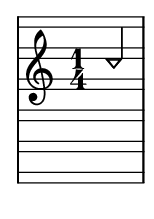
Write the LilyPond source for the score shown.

\version "2.14.0"

\header {
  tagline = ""
}

\paper {
  #(set-paper-size "a10")
}

%Customizing note head stencils based on pitch
%Defining stencils

upTriangle =
#(ly:make-stencil 
	(list 'embedded-ps
    "gsave
      currentpoint translate
      newpath
      -.1875 -.5 moveto
      .65625 .5 lineto
      1.5 -.5 lineto
      closepath
      fill
      grestore" )
    (cons -.1875 1.5)
    (cons -.5 .5)
)

downTriangle =
#(ly:make-stencil 
	(list 'embedded-ps
    "gsave
      currentpoint translate

      newpath
      .08 .34 moveto
      .65625 -.4 lineto
      1.2325 .34 lineto
      closepath
      0.12 setlinewidth
      stroke      

      newpath
      -.0775 .43 moveto
      .65625 -.43 lineto
      1.39 .43 lineto
      closepath
      0.1 setlinewidth
      stroke      
	  
	  newpath
      -.1675 .48 moveto
      .65625 -.48 lineto
      1.48 .48 lineto
      closepath
      0.04 setlinewidth
      stroke

      grestore" )
    (cons -.1875 1.5)
    (cons -.5 .5)
)

upTriLgr = 
#(ly:make-stencil 
	(list 'embedded-ps
    "gsave
      currentpoint translate
      newpath
      -.1875 -.5 moveto
      .65625 .5 lineto
      1.5 -.5 lineto
      closepath
      fill
	  newpath
	  -.5 0 moveto
	  1.8 0 lineto
      closepath
      .19 setlinewidth
      stroke  
      grestore" )
    (cons -.1875 1.5)
    (cons -.5 .5)
)

downTriLgr =
#(ly:make-stencil 
	(list 'embedded-ps
    "gsave
      currentpoint translate
      newpath
      .08 .34 moveto
      .65625 -.4 lineto
      1.2325 .34 lineto
      closepath
      0.12 setlinewidth
      stroke      
      newpath
      -.0775 .43 moveto
      .65625 -.43 lineto
      1.39 .43 lineto
      closepath
      0.1 setlinewidth
      stroke      
	  newpath
      -.1675 .48 moveto
      .65625 -.48 lineto
      1.48 .48 lineto
      closepath
      0.04 setlinewidth
      stroke
	  newpath
	  -.5 0 moveto
	  1.8 0 lineto
      closepath
      .19 setlinewidth
      stroke  
      grestore" )
    (cons -.1875 1.5)
    (cons -.5 .5)
)

%Based on the pitch's semitone, which note head
#(define (semitone-to-stencil semitone)
         (let ((s (modulo semitone 12)))
         	(case s
		((11) upTriLgr)
		((0) downTriLgr)
		(else (if (= (remainder semitone 2) 0) downTriangle upTriangle))
	))
)

%Get the pitch from the grob, convert to semitone, and send it on
#(define (stencil-notehead grob)
   (semitone-to-stencil 
	 (ly:pitch-semitones (ly:event-property (event-cause grob) 'pitch))))


%Begin stem attachment adjustment code
%Assign stem attachment values to variables

upTriUpStem 	= #'(1 . -1)
upTridownStem 	= #'(1 . .9)
downTriUpStem	= #'(1 . .9)
downTriDownStem	= #'(1 . -1)

%Based on the pitch, is the stem up or down, 
%Then based on pitch is the note head an up or down triangle

#(define (pitch-to-stem pitch stemdir)
	(if (= (modulo (ly:pitch-semitones pitch) 2) 1) 
		(if (= UP stemdir) upTriUpStem upTridownStem)		
		(if (= DOWN stemdir) downTriDownStem downTriUpStem)
	)
)

%Get the stem from notehead grob
#(define (notehead-get-notecolumn nhgrob)
   (ly:grob-parent nhgrob X))

#(define (notehead-get-stem nhgrob)
   (let ((notecolumn (notehead-get-notecolumn nhgrob)))
     (ly:grob-object notecolumn 'stem)))

%Get the pitch and stem direction from the grob and send it on
#(define (stem-adjuster nhgrob)
	(pitch-to-stem
	    (ly:event-property (event-cause nhgrob) 'pitch) 
		(ly:grob-property (notehead-get-stem nhgrob) 'direction) ))

%Begin double-stem for half note code
#(define (doubleStemmer grob)
   (if (= 1 (ly:grob-property grob 'duration-log))

		(ly:stencil-combine-at-edge
              (ly:stem::print grob)
              X
              (- (ly:grob-property grob 'direction))
              (ly:stem::print grob)
              -.42 0) ;; note: use .15 for other side

		(ly:stem::print grob)
	)
)

%End customization scripts


upTriangleEmpty =
#(ly:make-stencil 
	(list 'embedded-ps
    "gsave
      currentpoint translate
      newpath
      -.1875 -.5 moveto
      .65625 .5 lineto
      1.5 -.5 lineto
      closepath
      0.19 setlinewidth
      stroke
      grestore" )
    (cons -.1875 1.5)
    (cons -.5 .5)
)

upTriangleFull =
#(ly:make-stencil 
	(list 'embedded-ps
    "gsave
      currentpoint translate
      newpath
      -.1875 -.5 moveto
      .65625 .5 lineto
      1.5 -.5 lineto
      closepath
      fill
      grestore" )
    (cons -.1875 1.5)
    (cons -.5 .5)
)

downTriangleEmpty =
#(ly:make-stencil 
	(list 'embedded-ps
    "gsave
      currentpoint translate

      newpath
      .08 .34 moveto
      .65625 -.4 lineto
      1.2325 .34 lineto
      closepath
      0.12 setlinewidth
      stroke      

      newpath
      -.0775 .43 moveto
      .65625 -.43 lineto
      1.39 .43 lineto
      closepath
      0.1 setlinewidth
      stroke      
	  
	  newpath
      -.1675 .48 moveto
      .65625 -.48 lineto
      1.48 .48 lineto
      closepath
      0.04 setlinewidth
      stroke

      grestore" )
    (cons -.1875 1.5)
    (cons -.5 .5)
)

downTriangleFull =
#(ly:make-stencil 
	(list 'embedded-ps
    "gsave
      currentpoint translate

      newpath
      .08 .34 moveto
      .65625 -.4 lineto
      1.2325 .34 lineto
      closepath
      0.12 setlinewidth
      stroke      

      newpath
      -.0775 .43 moveto
      .65625 -.43 lineto
      1.39 .43 lineto
      closepath
      0.1 setlinewidth
      stroke      
	  
	  newpath
      -.1675 .48 moveto
      .65625 -.48 lineto
      1.48 .48 lineto
      closepath
      fill

      grestore" )
    (cons -.1875 1.5)
    (cons -.5 .5)
)

upTriLgr = 
#(ly:make-stencil 
	(list 'embedded-ps
    "gsave
      currentpoint translate
      newpath
      -.1875 -.5 moveto
      .65625 .5 lineto
      1.5 -.5 lineto
      closepath
      0.19 setlinewidth
      stroke
	  newpath
	  -.5 0 moveto
	  1.8 0 lineto
      closepath
      .19 setlinewidth
      stroke  
      grestore" )
    (cons -.1875 1.5)
    (cons -.5 .5)
)

downTriLgr =
#(ly:make-stencil 
	(list 'embedded-ps
    "gsave
      currentpoint translate
      newpath
      .08 .34 moveto
      .65625 -.4 lineto
      1.2325 .34 lineto
      closepath
      0.12 setlinewidth
      stroke      
      newpath
      -.0775 .43 moveto
      .65625 -.43 lineto
      1.39 .43 lineto
      closepath
      0.1 setlinewidth
      stroke      
	  newpath
      -.1675 .48 moveto
      .65625 -.48 lineto
      1.48 .48 lineto
      closepath
      0.04 setlinewidth
      stroke
	  newpath
	  -.5 0 moveto
	  1.8 0 lineto
      closepath
      .19 setlinewidth
      stroke  
      grestore" )
    (cons -.1875 1.5)
    (cons -.5 .5)
)

%Based on the pitch's semitone, which note head
#(define (semitone-to-stencil semitone)
         (let ((s (modulo semitone 12)))
         	(case s
		((11) upTriLgr)
		((0) downTriLgr)
                ((2 4) downTriangleEmpty)
                ((5 7 9) upTriangleEmpty)
                ((1 3) upTriangleFull)
                ((6 8 10) downTriangleFull)
	))
)

%Get the pitch from the grob, convert to semitone, and send it on
#(define (stencil-notehead grob)
   (semitone-to-stencil 
	 (ly:pitch-semitones (ly:event-property (event-cause grob) 'pitch))))


%Begin stem attachment adjustment code
%Assign stem attachment values to variables

upTriUpStem 	= #'(1 . -1)
upTridownStem 	= #'(1 . .9)
downTriUpStem	= #'(1 . .9)
downTriDownStem	= #'(1 . -1)

%Based on the pitch, is the stem up or down, 
%Then based on pitch is the note head an up or down triangle

#(define (pitch-to-stem pitch stemdir)
	(if (= (modulo (ly:pitch-semitones pitch) 2) 1) 
		(if (= UP stemdir) upTriUpStem upTridownStem)		
		(if (= DOWN stemdir) downTriDownStem downTriUpStem)
	)
)

%Get the stem from notehead grob
#(define (notehead-get-notecolumn nhgrob)
   (ly:grob-parent nhgrob X))

#(define (notehead-get-stem nhgrob)
   (let ((notecolumn (notehead-get-notecolumn nhgrob)))
     (ly:grob-object notecolumn 'stem)))

%Get the pitch and stem direction from the grob and send it on
#(define (stem-adjuster nhgrob)
	(pitch-to-stem
	    (ly:event-property (event-cause nhgrob) 'pitch) 
		(ly:grob-property (notehead-get-stem nhgrob) 'direction) ))

%Begin double-stem for half note code
#(define (doubleStemmer grob)
   (if (= 1 (ly:grob-property grob 'duration-log))

		(ly:stencil-combine-at-edge
              (ly:stem::print grob)
              X
              (- (ly:grob-property grob 'direction))
              (ly:stem::print grob)
              -.42 0) ;; note: use .15 for other side

		(ly:stem::print grob)
	)
)

%End customization scripts

down = {
      \override Stem #'direction = #DOWN     
}

up = {
      \override Stem #'direction = #UP
}

nl = {
      \once \override Score.RehearsalMark #'transparent = ##t
      \mark "C"
}

tn = {
  \override Staff.StaffSymbol #'line-positions = #'(10 8 4 2 -2 -4 -8 -10 -14 -16 -20 -22)
  \override NoteHead #'stem-attachment = #stem-adjuster
  \override NoteHead #'stencil = #stencil-notehead
  \override Stem #'stencil = #doubleStemmer
}

notes = \relative c {
      \time 1/4
      \autoBeamOff

      \up
      d''4
}

\new Staff \with {
  \remove "Accidental_engraver"
  \remove "Key_engraver" 
  staffLineLayoutFunction = #(lambda (p) (floor (/ (+ (ly:pitch-semitones p) 1) 2)))
  middleCPosition = #-6
  clefGlyph = #"clefs.G"
  clefPosition = #(+ -6 4)
}
{
  \tn
  \notes 
}


